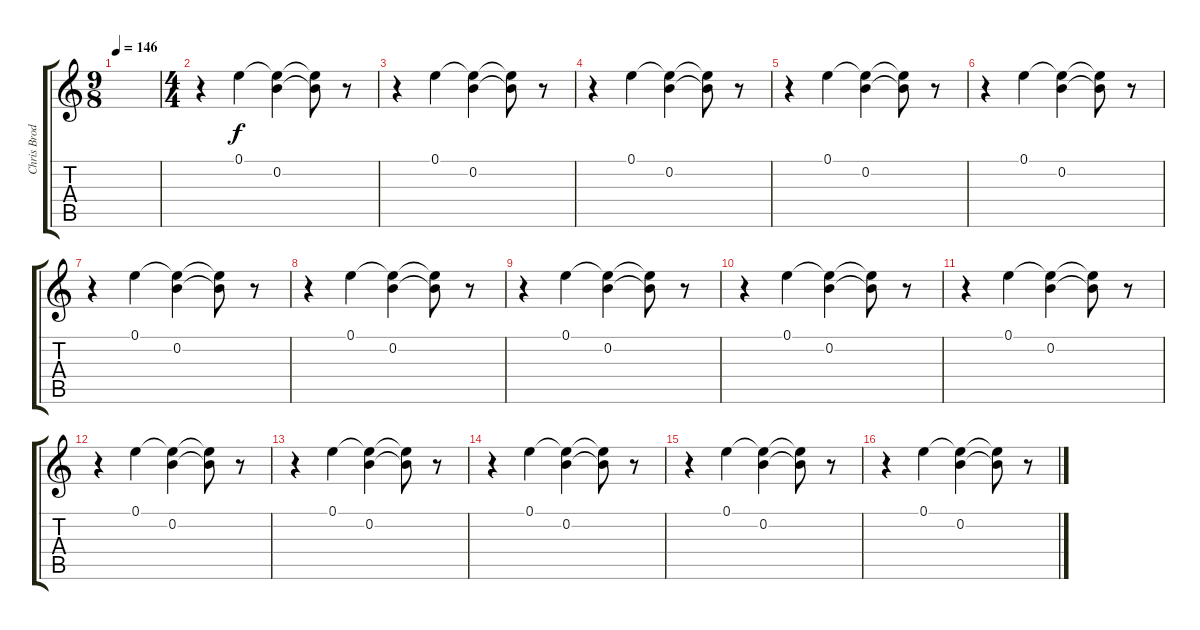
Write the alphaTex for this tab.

\track ("Chris Broderick Solo" "Chris Brod") {instrument overdrivenguitar}
\staff {score tabs}
\tuning (E4 B3 G3 D3 A2 E2) {hide}
\ts (9 8)
\tempo 146
\clef g2
\ks c
|
\ts (4 4)
r.4 0.1.4 (0.1{t} 0.2).4 (0.1{t} 0.2{t}).8 r.8 |
r.4 0.1.4 (0.1{t} 0.2).4 (0.1{t} 0.2{t}).8 r.8 |
r.4 0.1.4 (0.1{t} 0.2).4 (0.1{t} 0.2{t}).8 r.8 |
r.4 0.1.4 (0.1{t} 0.2).4 (0.1{t} 0.2{t}).8 r.8 |
r.4 0.1.4 (0.1{t} 0.2).4 (0.1{t} 0.2{t}).8 r.8 |
r.4 0.1.4 (0.1{t} 0.2).4 (0.1{t} 0.2{t}).8 r.8 |
r.4 0.1.4 (0.1{t} 0.2).4 (0.1{t} 0.2{t}).8 r.8 |
r.4 0.1.4 (0.1{t} 0.2).4 (0.1{t} 0.2{t}).8 r.8 |
r.4 0.1.4 (0.1{t} 0.2).4 (0.1{t} 0.2{t}).8 r.8 |
r.4 0.1.4 (0.1{t} 0.2).4 (0.1{t} 0.2{t}).8 r.8 |
r.4 0.1.4 (0.1{t} 0.2).4 (0.1{t} 0.2{t}).8 r.8 |
r.4 0.1.4 (0.1{t} 0.2).4 (0.1{t} 0.2{t}).8 r.8 |
r.4 0.1.4 (0.1{t} 0.2).4 (0.1{t} 0.2{t}).8 r.8 |
r.4 0.1.4 (0.1{t} 0.2).4 (0.1{t} 0.2{t}).8 r.8 |
r.4 0.1.4 (0.1{t} 0.2).4 (0.1{t} 0.2{t}).8 r.8
